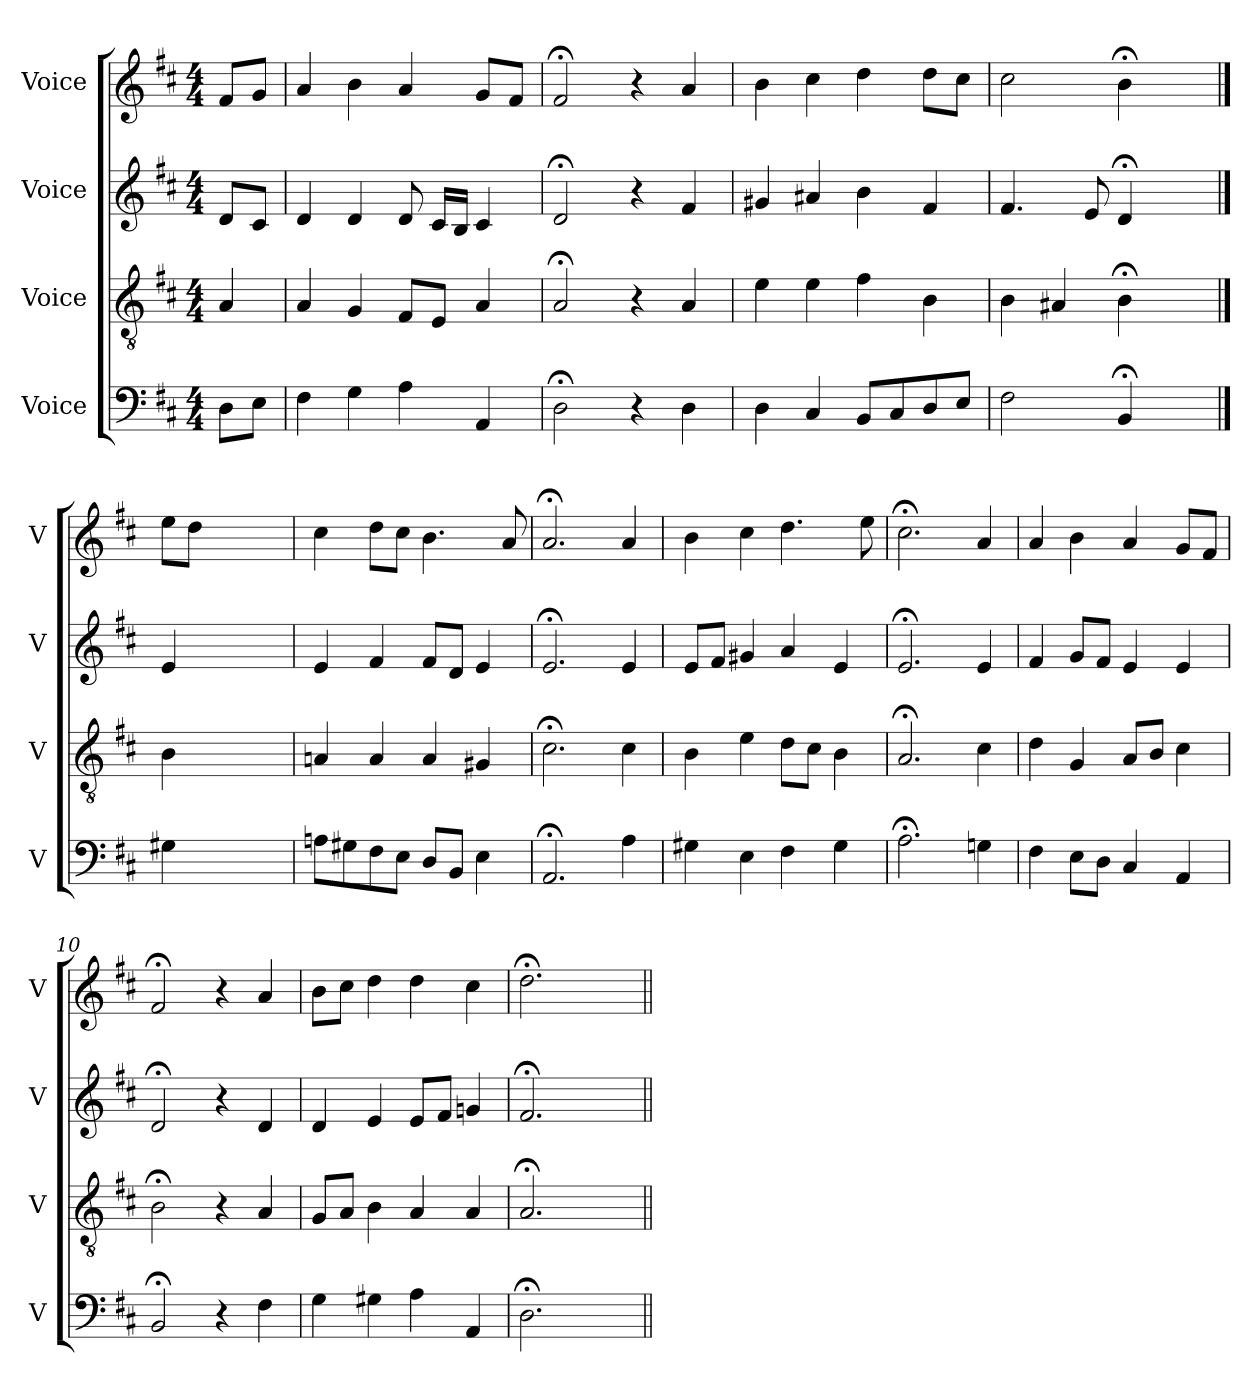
**kern	**kern	**kern	**kern
*part4	*part3	*part2	*part1
*staff4	*staff3	*staff2	*staff1
*I"Voice	*I"Voice	*I"Voice	*I"Voice
*I'V	*I'V	*I'V	*I'V
*clefF4	*clefGv2	*clefG2	*clefG2
*k[f#c#]	*k[f#c#]	*k[f#c#]	*k[f#c#]
*M4/4	*M4/4	*M4/4	*M4/4
*MM100	*MM100	*MM100	*MM100
=	=	=	=
8D\L	4A/	8d/L	8f#/L
8E\J	.	8c#/J	8g/J
=1	=1	=1	=1
4F#\	4A/	4d/	4a/
4G\	4G/	4d/	4b\
4A\	8F#/L	8d/	4a/
.	8E/J	16c#/LL	.
.	.	16B/JJ	.
4AA/	4A/	4c#/	8g/L
.	.	.	8f#/J
=2	=2	=2	=2
2D;\	2A;/	2d;/	2f#;/
4r	4r	4r	4r
4D\	4A/	4f#/	4a/
=3	=3	=3	=3
4D\	4e\	4g#X/	4b\
4C#/	4e\	4a#X/	4cc#\
8BB/L	4f#\	4b\	4dd\
8C#/	.	.	.
8D/	4B\	4f#/	8dd\L
8E/J	.	.	8cc#\J
=4	=4	=4	=4
2F#\	4B\	4.f#/	2cc#\
.	4A#X/	.	.
.	.	8e/	.
4BB;/	4B;\	4d;/	4b;\
4ryy	4ryy	4ryy	4ryy
!!LO:LB:g=z
==	==	==	==
4G#X\	4B\	4e/	8ee\L
.	.	.	8dd\J
2.ryy	2.ryy	2.ryy	2.ryy
=5	=5	=5	=5
8An\L	4An/	4e/	4cc#\
8G#X\	.	.	.
8F#\	4A/	4f#/	8dd\L
8E\J	.	.	8cc#\J
8D/L	4A/	8f#/L	4.b\
8BB/J	.	8d/J	.
4E\	4G#X/	4e/	.
.	.	.	8a/
=6	=6	=6	=6
2.AA;/	2.c#;\	2.e;/	2.a;/
4A\	4c#\	4e/	4a/
=7	=7	=7	=7
4G#X\	4B\	8e/L	4b\
.	.	8f#/J	.
4E\	4e\	4g#X/	4cc#\
4F#\	8d\L	4a/	4.dd\
.	8c#\J	.	.
4G#\	4B\	4e/	.
.	.	.	8ee\
=8	=8	=8	=8
2.A;\	2.A;/	2.e;/	2.cc#;\
4Gn\	4c#\	4e/	4a/
!!LO:LB:g=z
=9	=9	=9	=9
4F#\	4d\	4f#/	4a/
8E\L	4G/	8g/L	4b\
8D\J	.	8f#/J	.
4C#/	8A/L	4e/	4a/
.	8B/J	.	.
4AA/	4c#\	4e/	8g/L
.	.	.	8f#/J
=10	=10	=10	=10
2BB;/	2B;\	2d;/	2f#;/
4r	4r	4r	4r
4F#\	4A/	4d/	4a/
=11	=11	=11	=11
4G\	8G/L	4d/	8b\L
.	8A/J	.	8cc#\J
4G#X\	4B\	4e/	4dd\
4A\	4A/	8e/L	4dd\
.	.	8f#/J	.
4AA/	4A/	4gn/	4cc#\
=12	=12	=12	=12
2.D;\	2.A;/	2.f#;/	2.dd;\
4ryy	4ryy	4ryy	4ryy
=||	=||	=||	=||
*-	*-	*-	*-
